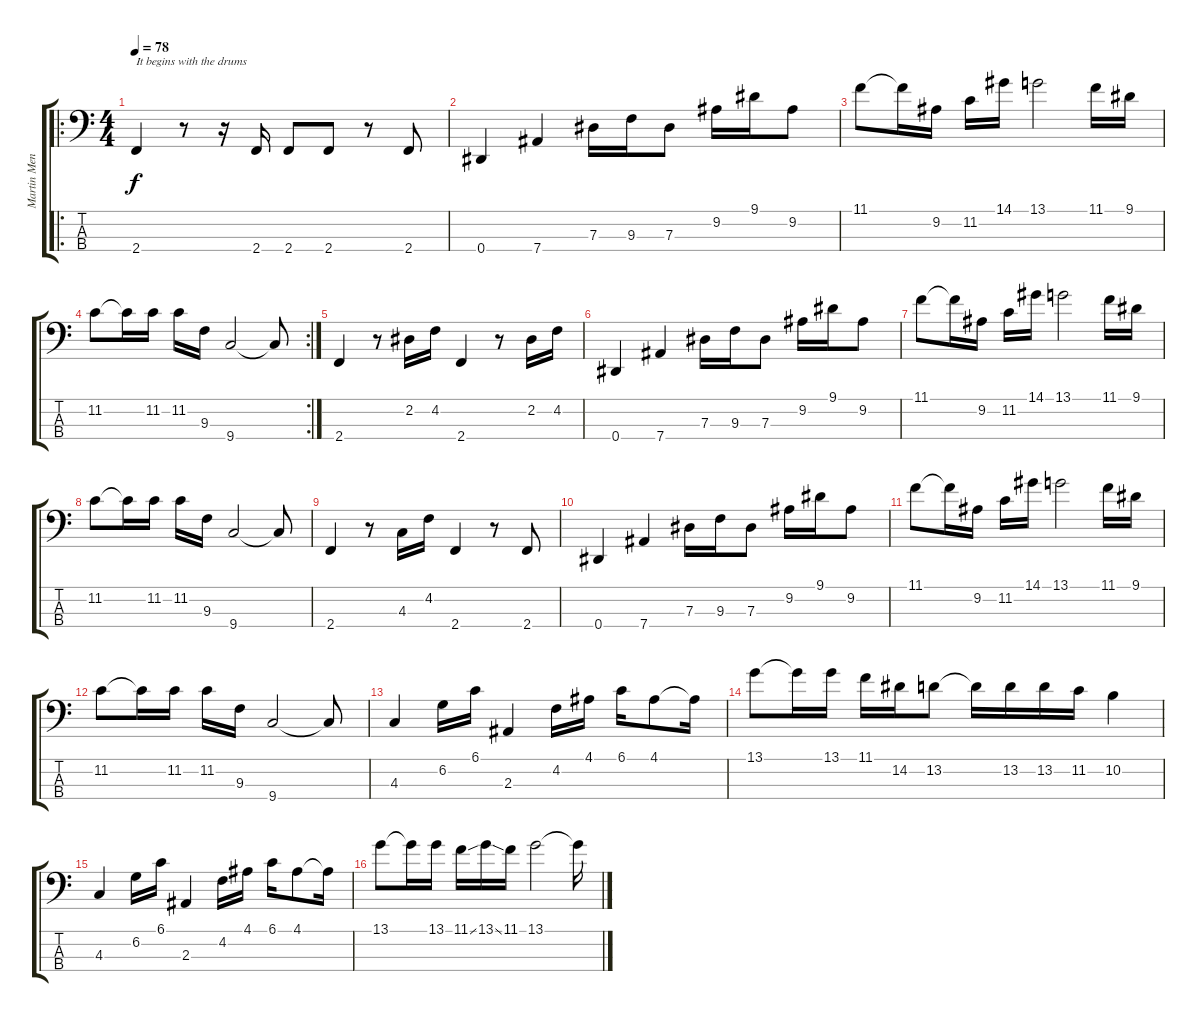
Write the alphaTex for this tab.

\track ("Martin Mendez" "Martin Men") {instrument electricbasspick}
\staff {score tabs}
\tuning (Gb2 Db2 Ab1 Eb1) {hide}
\ro
\ts (4 4)
\tempo 78
\clef f4
\ks c
2.4.4{txt "It begins with the drums" dy f instrument electricbasspick} r.8 r.16 2.4.16 2.4.8 2.4.8 r.8 2.4.8 |
0.4.4 7.4.4 7.3.16 9.3.16 7.3.8 9.2.16 9.1.16 9.2.8 |
11.1.8 11.1{t}.16 9.2.16 11.2.16 14.1.16 13.1.2 11.1.16 9.1.16 |
\rc 2
11.2.8 11.2{t}.16 11.2.16 11.2.16 9.3.16 9.4.2 9.4{t}.8 |
2.4.4 r.8 2.2.16 4.2.16 2.4.4 r.8 2.2.16 4.2.16 |
0.4.4 7.4.4 7.3.16 9.3.16 7.3.8 9.2.16 9.1.16 9.2.8 |
11.1.8 11.1{t}.16 9.2.16 11.2.16 14.1.16 13.1.2 11.1.16 9.1.16 |
11.2.8 11.2{t}.16 11.2.16 11.2.16 9.3.16 9.4.2 9.4{t}.8 |
2.4.4 r.8 4.3.16 4.2.16 2.4.4 r.8 2.4.8 |
0.4.4 7.4.4 7.3.16 9.3.16 7.3.8 9.2.16 9.1.16 9.2.8 |
11.1.8 11.1{t}.16 9.2.16 11.2.16 14.1.16 13.1.2 11.1.16 9.1.16 |
11.2.8 11.2{t}.16 11.2.16 11.2.16 9.3.16 9.4.2 9.4{t}.8 |
4.3.4 6.2.16 6.1.16 2.3.4 4.2.16 4.1.16 6.1.16 4.1.8 4.1{t}.16 |
13.1.8 13.1{t}.16 13.1.16 11.1.16 14.2.16 13.2.8 13.2{t}.16 13.2.16 13.2.16 11.2.16 10.2.4 |
4.3.4 6.2.16 6.1.16 2.3.4 4.2.16 4.1.16 6.1.16 4.1.8 4.1{t}.16 |
13.1.8 13.1{t}.16 13.1.16 11.1{ss}.16 13.1{ss}.16 11.1.16 13.1.2 13.1{t}.16
